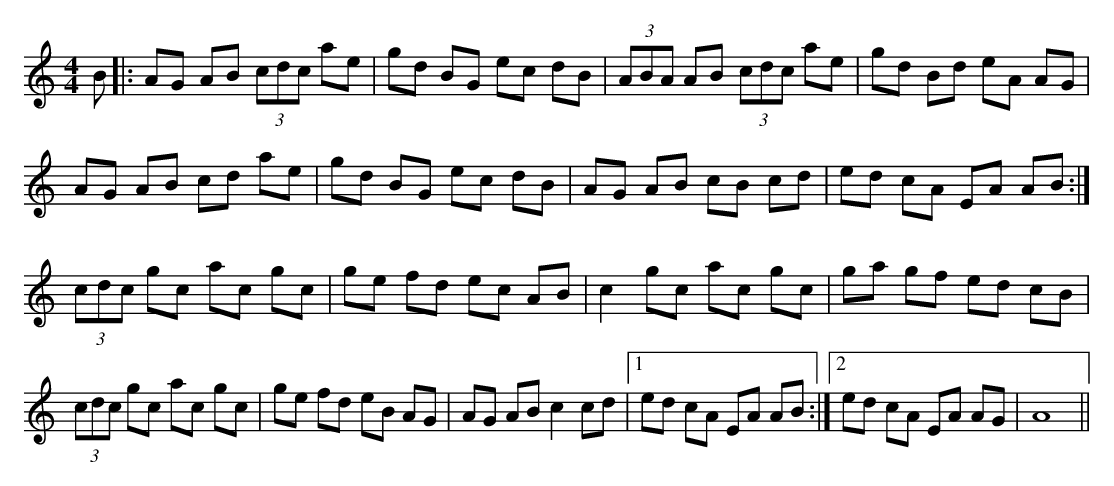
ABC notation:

X:1
M:4/4
K:Amin
B|:AG AB (3cdc ae|gd BG ec dB|(3ABA AB (3cdc ae|gd Bd eA AG|
AG AB cd ae|gd BG ec dB|AG AB cB cd|ed cA EA AB:|
(3cdc gc ac gc|ge fd ec AB|c2 gc ac gc|ga gf ed cB|
(3cdc gc ac gc|ge fd eB AG|AG AB c2 cd|1 ed cA EA AB:|2 ed cA EA AG|A8||
